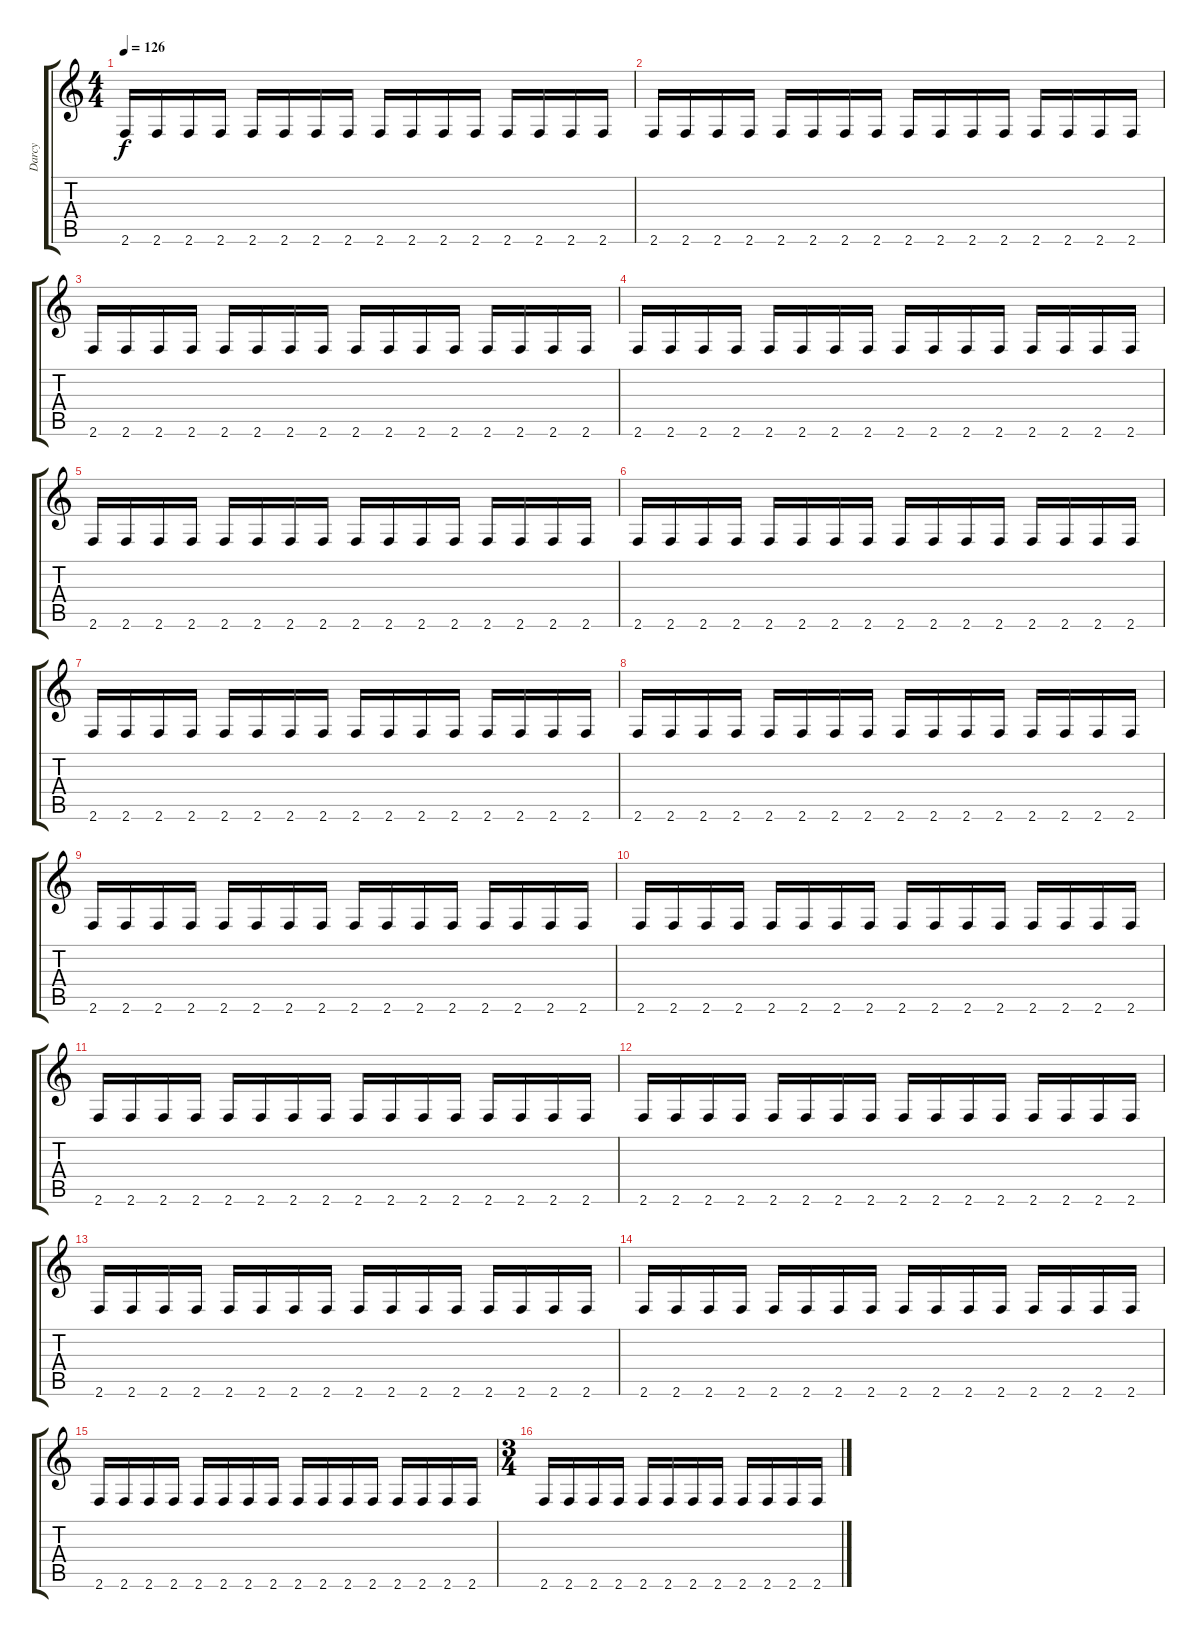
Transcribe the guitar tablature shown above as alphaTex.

\track ("Darcy" "Darcy") {instrument electricbasspick}
\staff {score tabs}
\tuning (Eb4 Bb3 Gb3 Db3 Ab2 Eb2) {hide}
\ts (4 4)
\tempo 126
\clef g2
\ks c
2.6.16{dy f} 2.6.16 2.6.16 2.6.16 2.6.16 2.6.16 2.6.16 2.6.16 2.6.16 2.6.16 2.6.16 2.6.16 2.6.16 2.6.16 2.6.16 2.6.16 |
2.6.16 2.6.16 2.6.16 2.6.16 2.6.16 2.6.16 2.6.16 2.6.16 2.6.16 2.6.16 2.6.16 2.6.16 2.6.16 2.6.16 2.6.16 2.6.16 |
2.6.16 2.6.16 2.6.16 2.6.16 2.6.16 2.6.16 2.6.16 2.6.16 2.6.16 2.6.16 2.6.16 2.6.16 2.6.16 2.6.16 2.6.16 2.6.16 |
2.6.16 2.6.16 2.6.16 2.6.16 2.6.16 2.6.16 2.6.16 2.6.16 2.6.16 2.6.16 2.6.16 2.6.16 2.6.16 2.6.16 2.6.16 2.6.16 |
2.6.16 2.6.16 2.6.16 2.6.16 2.6.16 2.6.16 2.6.16 2.6.16 2.6.16 2.6.16 2.6.16 2.6.16 2.6.16 2.6.16 2.6.16 2.6.16 |
2.6.16 2.6.16 2.6.16 2.6.16 2.6.16 2.6.16 2.6.16 2.6.16 2.6.16 2.6.16 2.6.16 2.6.16 2.6.16 2.6.16 2.6.16 2.6.16 |
2.6.16 2.6.16 2.6.16 2.6.16 2.6.16 2.6.16 2.6.16 2.6.16 2.6.16 2.6.16 2.6.16 2.6.16 2.6.16 2.6.16 2.6.16 2.6.16 |
2.6.16 2.6.16 2.6.16 2.6.16 2.6.16 2.6.16 2.6.16 2.6.16 2.6.16 2.6.16 2.6.16 2.6.16 2.6.16 2.6.16 2.6.16 2.6.16 |
2.6.16 2.6.16 2.6.16 2.6.16 2.6.16 2.6.16 2.6.16 2.6.16 2.6.16 2.6.16 2.6.16 2.6.16 2.6.16 2.6.16 2.6.16 2.6.16 |
2.6.16 2.6.16 2.6.16 2.6.16 2.6.16 2.6.16 2.6.16 2.6.16 2.6.16 2.6.16 2.6.16 2.6.16 2.6.16 2.6.16 2.6.16 2.6.16 |
2.6.16 2.6.16 2.6.16 2.6.16 2.6.16 2.6.16 2.6.16 2.6.16 2.6.16 2.6.16 2.6.16 2.6.16 2.6.16 2.6.16 2.6.16 2.6.16 |
2.6.16 2.6.16 2.6.16 2.6.16 2.6.16 2.6.16 2.6.16 2.6.16 2.6.16 2.6.16 2.6.16 2.6.16 2.6.16 2.6.16 2.6.16 2.6.16 |
2.6.16 2.6.16 2.6.16 2.6.16 2.6.16 2.6.16 2.6.16 2.6.16 2.6.16 2.6.16 2.6.16 2.6.16 2.6.16 2.6.16 2.6.16 2.6.16 |
2.6.16 2.6.16 2.6.16 2.6.16 2.6.16 2.6.16 2.6.16 2.6.16 2.6.16 2.6.16 2.6.16 2.6.16 2.6.16 2.6.16 2.6.16 2.6.16 |
2.6.16 2.6.16 2.6.16 2.6.16 2.6.16 2.6.16 2.6.16 2.6.16 2.6.16 2.6.16 2.6.16 2.6.16 2.6.16 2.6.16 2.6.16 2.6.16 |
\ts (3 4)
2.6.16 2.6.16 2.6.16 2.6.16 2.6.16 2.6.16 2.6.16 2.6.16 2.6.16 2.6.16 2.6.16 2.6.16
